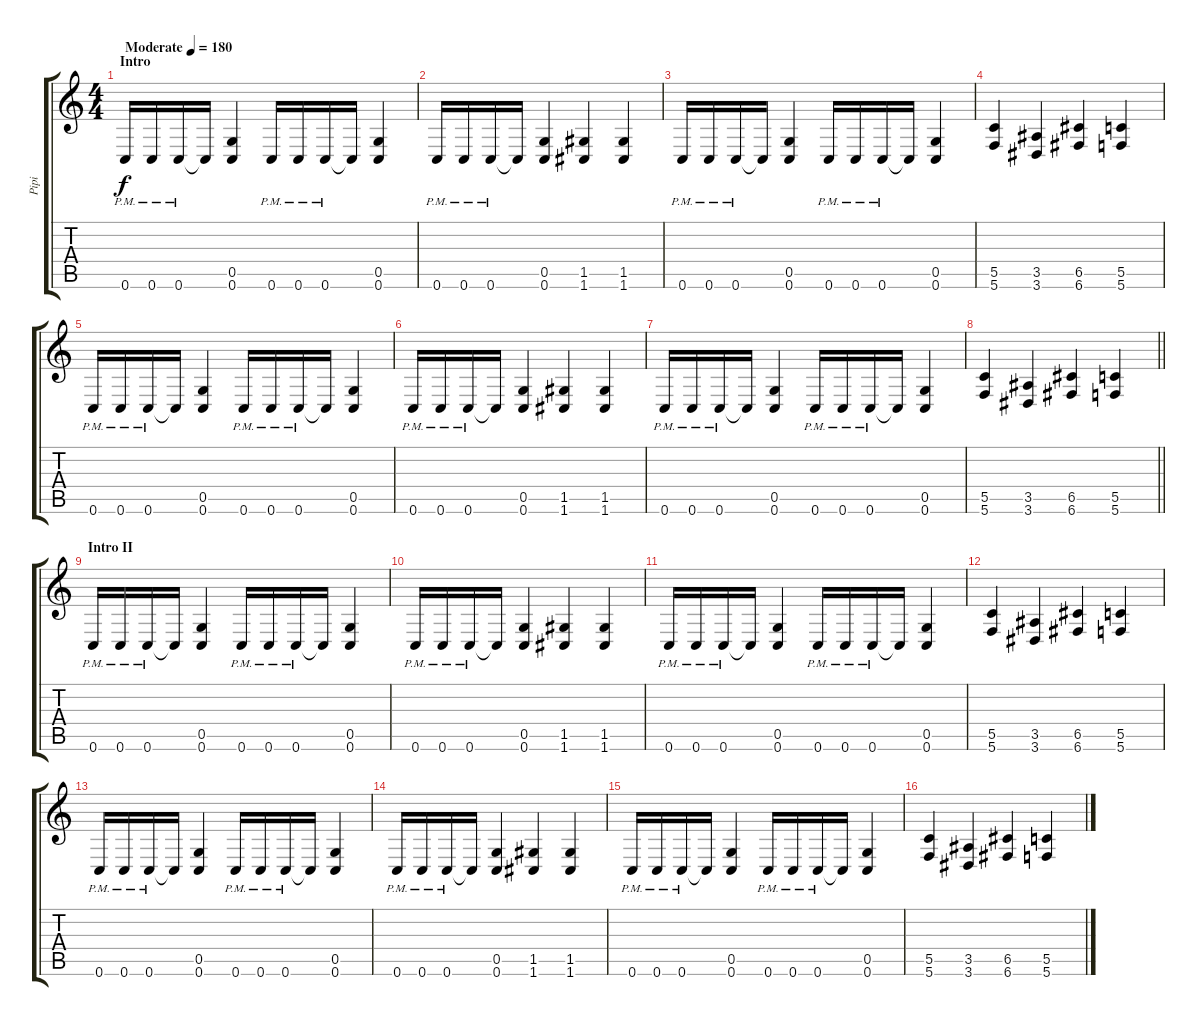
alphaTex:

\track ("Pipi" "Pipi") {instrument distortionguitar}
\staff {score tabs}
\tuning (D4 A3 F3 C3 G2 C2) {hide}
\ts (4 4)
\section ("" "Intro")
\tempo (180 "Moderate")
\clef g2
\ks c
0.6{pm}.16{dy f instrument distortionguitar} 0.6{pm}.16 0.6{pm}.16 0.6{t}.16 (0.5 0.6).4 0.6{pm}.16 0.6{pm}.16 0.6{pm}.16 0.6{t}.16 (0.5 0.6).4 |
0.6{pm}.16 0.6{pm}.16 0.6{pm}.16 0.6{t}.16 (0.5 0.6).4 (1.5 1.6).4 (1.5 1.6).4 |
0.6{pm}.16 0.6{pm}.16 0.6{pm}.16 0.6{t}.16 (0.5 0.6).4 0.6{pm}.16 0.6{pm}.16 0.6{pm}.16 0.6{t}.16 (0.5 0.6).4 |
(5.5 5.6).4 (3.5 3.6).4 (6.5 6.6).4 (5.5 5.6).4 |
0.6{pm}.16 0.6{pm}.16 0.6{pm}.16 0.6{t}.16 (0.5 0.6).4 0.6{pm}.16 0.6{pm}.16 0.6{pm}.16 0.6{t}.16 (0.5 0.6).4 |
0.6{pm}.16 0.6{pm}.16 0.6{pm}.16 0.6{t}.16 (0.5 0.6).4 (1.5 1.6).4 (1.5 1.6).4 |
0.6{pm}.16 0.6{pm}.16 0.6{pm}.16 0.6{t}.16 (0.5 0.6).4 0.6{pm}.16 0.6{pm}.16 0.6{pm}.16 0.6{t}.16 (0.5 0.6).4 |
\barLineRight lightlight
(5.5 5.6).4 (3.5 3.6).4 (6.5 6.6).4 (5.5 5.6).4 |
\section ("" "Intro II")
0.6{pm}.16 0.6{pm}.16 0.6{pm}.16 0.6{t}.16 (0.5 0.6).4 0.6{pm}.16 0.6{pm}.16 0.6{pm}.16 0.6{t}.16 (0.5 0.6).4 |
0.6{pm}.16 0.6{pm}.16 0.6{pm}.16 0.6{t}.16 (0.5 0.6).4 (1.5 1.6).4 (1.5 1.6).4 |
0.6{pm}.16 0.6{pm}.16 0.6{pm}.16 0.6{t}.16 (0.5 0.6).4 0.6{pm}.16 0.6{pm}.16 0.6{pm}.16 0.6{t}.16 (0.5 0.6).4 |
(5.5 5.6).4 (3.5 3.6).4 (6.5 6.6).4 (5.5 5.6).4 |
0.6{pm}.16 0.6{pm}.16 0.6{pm}.16 0.6{t}.16 (0.5 0.6).4 0.6{pm}.16 0.6{pm}.16 0.6{pm}.16 0.6{t}.16 (0.5 0.6).4 |
0.6{pm}.16 0.6{pm}.16 0.6{pm}.16 0.6{t}.16 (0.5 0.6).4 (1.5 1.6).4 (1.5 1.6).4 |
0.6{pm}.16 0.6{pm}.16 0.6{pm}.16 0.6{t}.16 (0.5 0.6).4 0.6{pm}.16 0.6{pm}.16 0.6{pm}.16 0.6{t}.16 (0.5 0.6).4 |
(5.5 5.6).4 (3.5 3.6).4 (6.5 6.6).4 (5.5 5.6).4
